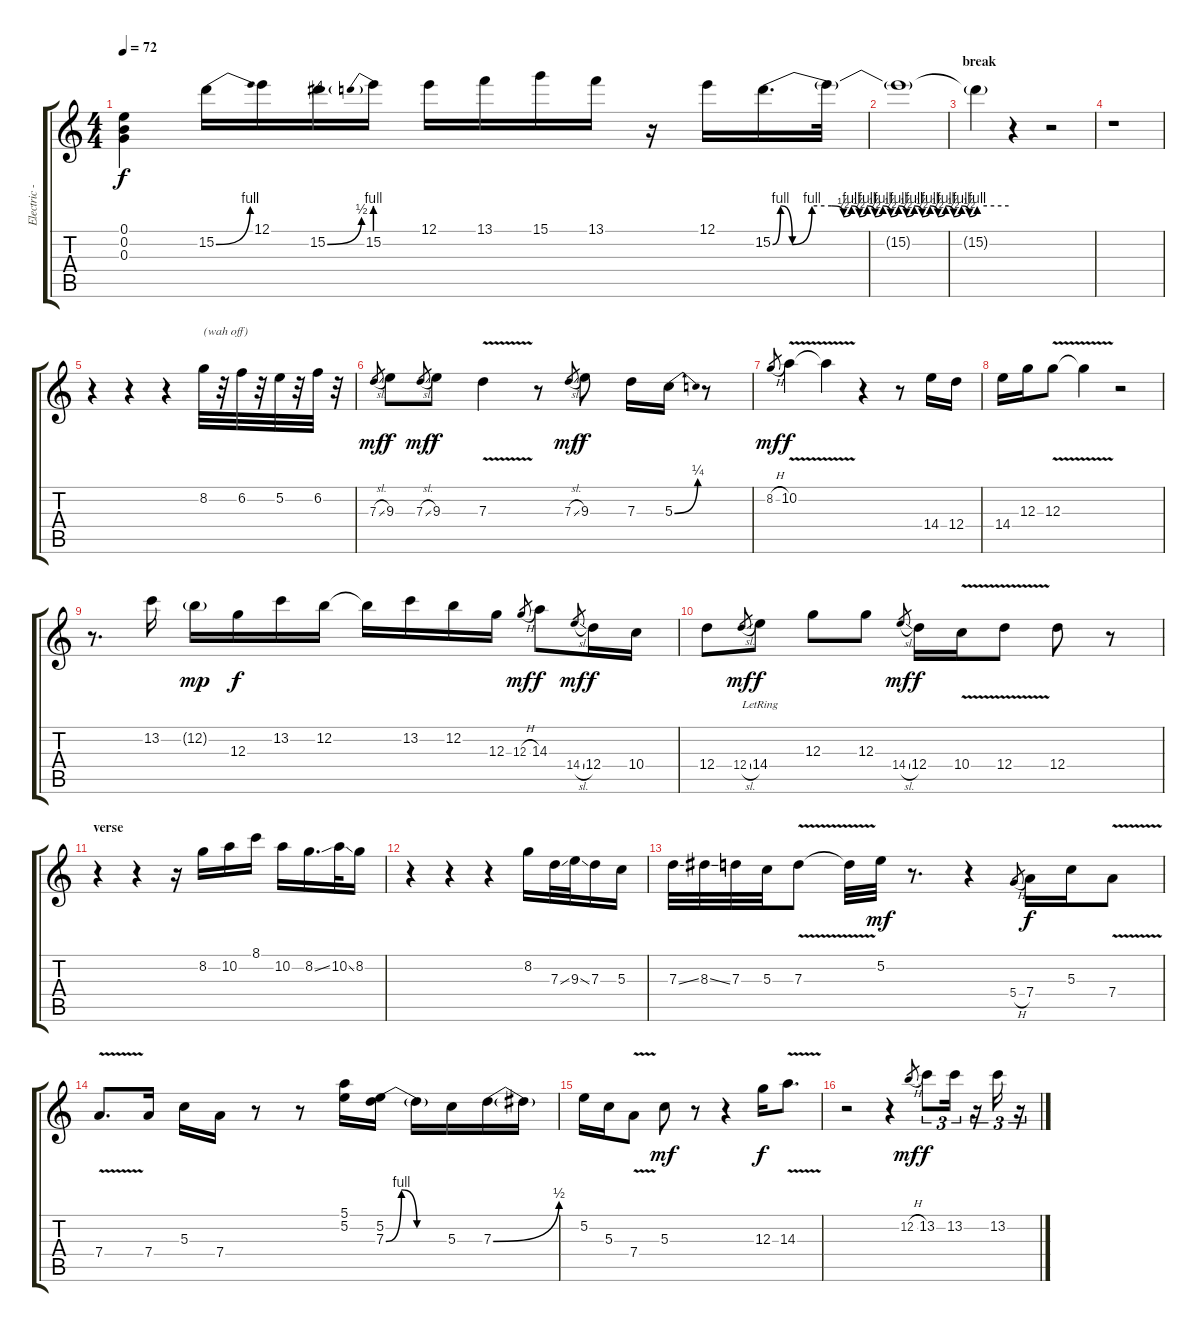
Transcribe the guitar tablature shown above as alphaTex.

\track ("Electric - Santana" "Electric -") {instrument overdrivenguitar}
\staff {score tabs}
\tuning (E4 B3 G3 D3 A2 E2) {hide}
\ts (4 4)
\tempo 72
\clef g2
\ks c
(0.1 0.2 0.3).4{dy f} 15.2{be (bend 0 0 60 4)}.16 12.1.16 15.2{be (bend 0 0 60 2)}.16 15.2{be (prebend 0 4 60 4)}.16 12.1.16 13.1.16 15.1.16 13.1.16 r.16 12.1.16 15.2{be (custom 0 0 2 4 5 0 10 4 15 4 18 2 20 4 22 2 24 4 26 2 28 4 30 2 32 4 34 2 36 4 38 2 40 4 42 2 44 4 46 2 48 4 50 2 52 4 60 4)}.16{d volume 6} 15.2{t}.32 |
15.2{t}.1 |
\section ("" "break")
15.2{t}.4 r.4{volume 13} r.2 |
r.1 |
r.4 r.4 r.4 8.2.32{txt "(wah off)"} r.32 6.2.32 r.32 5.2.32 r.32 6.2.32 r.32 |
7.3{sl}.8{gr dy mf} 9.3.8{dy f} 7.3{sl}.8{gr dy mf} 9.3.8{dy f} 7.3{v}.4 r.8 7.3{sl}.8{gr dy mf} 9.3.8{dy f} 7.3.16 5.3{be (bend 0 0 60 1)}.16 r.8 |
8.2{h}.8{gr dy mf} 10.2{v}.4{dy f} 10.2{t}.4 r.4 r.8 14.4.16 12.4.16 |
14.4.16 12.3.16 12.3{v}.8 12.3{t}.4 r.2 |
r.8{d} 13.2.16 12.2{g}.16{dy mp} 12.3.16{dy f} 13.2.16 12.2.16 12.2{t}.16 13.2.16 12.2.16 12.3.16 12.3{h}.8{gr dy mf} 14.3.8{dy f} 14.4{sl}.8{gr dy mf} 12.4.16{dy f} 10.4.16 |
12.4.8 12.4{sl}.8{gr dy mf} 14.4{lr}.8{dy f} 12.3.8 12.3.8 14.4{sl}.8{gr dy mf} 12.4.16{dy f} 10.4{v}.16 12.4{v}.8 12.4.8 r.8 |
\section ("" "verse")
r.4 r.4 r.16 8.2.16 10.2.16 8.1.16 10.2.16 8.2{ss}.16{d} 10.2{ss}.32 8.2.16 |
r.4 r.4 r.4 8.2.16 7.3{ss}.32 9.3{ss}.32 7.3.16 5.3.16 |
7.3{ss}.32 8.3{ss}.32 7.3.32 5.3.32 7.3{v}.8 7.3{t}.32 5.2.32{dy mf} r.8{d} r.4 5.4{h}.8{gr} 7.4.16{dy f} 5.3.16 7.4{v}.8 |
7.4{v}.8{d} 7.4.16 5.3.16 7.4.16 r.8 r.8 (5.1 5.2).16 (5.2 7.3{be (custom 0 0 15 4 30 0 60 0)}).16 7.3{t}.16 5.3.16 7.3{be (bend 0 0 60 2)}.16 7.3{t}.16 |
5.2.16 5.3.16 7.4{v}.8 5.3.8{dy mf} r.8 r.4 12.3.16{dy f} 14.3{v}.8{d} |
r.2 r.4 12.2{h}.8{gr dy mf} 13.2.8{tu (3 2) dy f} 13.2.16{tu (3 2)} r.16{tu (3 2)} 13.2.16{tu (3 2)} r.16{tu (3 2)}
